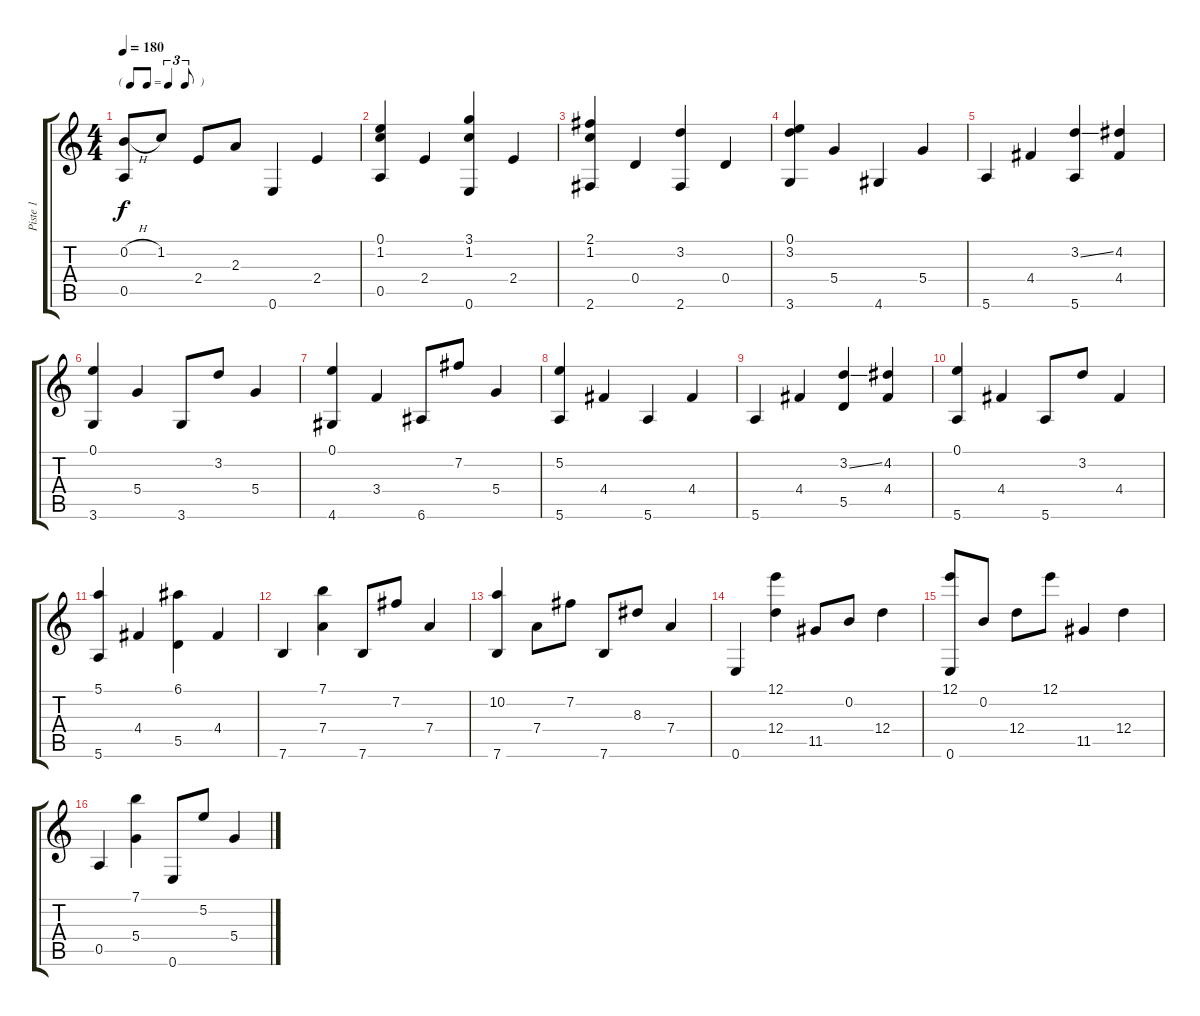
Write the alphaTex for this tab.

\track ("Piste 1" "Piste 1") {instrument banjo}
\staff {score tabs}
\tuning (E4 B3 G3 D3 A2 E2) {hide}
\displaytranspose 12
\ts (4 4)
\tf triplet8th
\tempo 180
\clef g2
\ks c
(0.2{h} 0.5).8{dy f} 1.2.8 2.4.8 2.3.8 0.6.4 2.4.4 |
(0.1 1.2 0.5).4 2.4.4 (3.1 1.2 0.6).4 2.4.4 |
(2.1 1.2 2.6).4 0.4.4 (3.2 2.6).4 0.4.4 |
(0.1 3.2 3.6).4 5.4.4 4.6.4 5.4.4 |
5.6.4 4.4.4 (3.2{ss} 5.6).4 (4.2 4.4).4 |
(0.1 3.6).4 5.4.4 3.6.8 3.2.8 5.4.4 |
(0.1 4.6).4 3.4.4 6.6.8 7.2.8 5.4.4 |
(5.2 5.6).4 4.4.4 5.6.4 4.4.4 |
5.6.4 4.4.4 (3.2{ss} 5.5).4 (4.2 4.4).4 |
(0.1 5.6).4 4.4.4 5.6.8 3.2.8 4.4.4 |
(5.1 5.6).4 4.4.4 (6.1 5.5).4 4.4.4 |
7.6.4 (7.1 7.4).4 7.6.8 7.2.8 7.4.4 |
(10.2 7.6).4 7.4.8 7.2.8 7.6.8 8.3.8 7.4.4 |
0.6.4 (12.1 12.4).4 11.5.8 0.2.8 12.4.4 |
(12.1 0.6).8 0.2.8 12.4.8 12.1.8 11.5.4 12.4.4 |
0.5.4 (7.1 5.4).4 0.6.8 5.2.8 5.4.4
